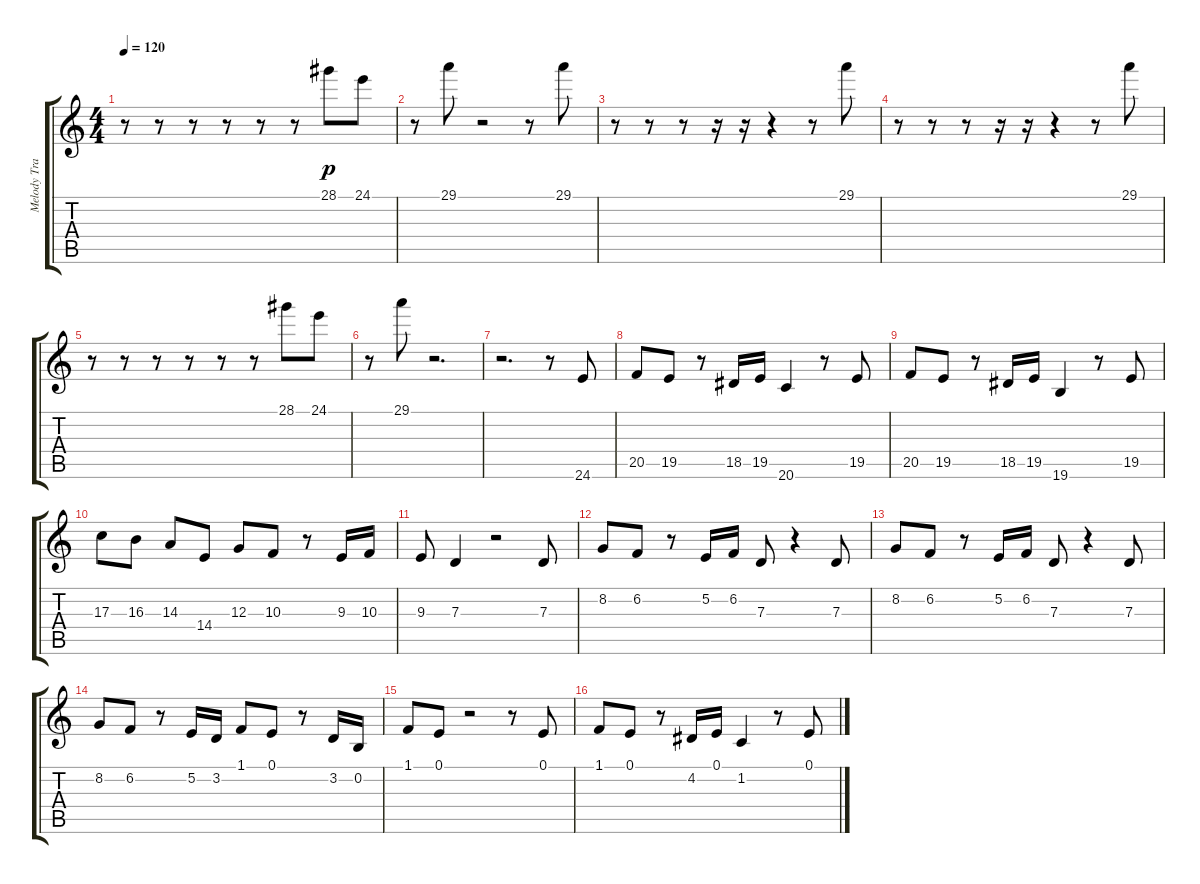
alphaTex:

\track ("Melody Track 1" "Melody Tra") {instrument whistle}
\staff {score tabs}
\tuning (E4 B3 G3 D3 A2 E2) {hide}
\ts (4 4)
\tempo 120
\clef g2
\ks c
r.8{dy p} r.8 r.8 r.8 r.8 r.8 28.1.8 24.1.8 |
r.8 29.1.8 r.2 r.8 29.1.8 |
r.8 r.8 r.8 r.16 r.16 r.4 r.8 29.1.8 |
r.8 r.8 r.8 r.16 r.16 r.4 r.8 29.1.8 |
r.8 r.8 r.8 r.8 r.8 r.8 28.1.8 24.1.8 |
r.8 29.1.8 r.2{d} |
r.2{d} r.8 24.6.8 |
20.5.8 19.5.8 r.8 18.5.16 19.5.16 20.6.4 r.8 19.5.8 |
20.5.8 19.5.8 r.8 18.5.16 19.5.16 19.6.4 r.8 19.5.8 |
17.3.8 16.3.8 14.3.8 14.4.8 12.3.8 10.3.8 r.8 9.3.16 10.3.16 |
9.3.8 7.3.4 r.2 7.3.8 |
8.2.8 6.2.8 r.8 5.2.16 6.2.16 7.3.8 r.4 7.3.8 |
8.2.8 6.2.8 r.8 5.2.16 6.2.16 7.3.8 r.4 7.3.8 |
8.2.8 6.2.8 r.8 5.2.16 3.2.16 1.1.8 0.1.8 r.8 3.2.16 0.2.16 |
1.1.8 0.1.8 r.2 r.8 0.1.8 |
1.1.8 0.1.8 r.8 4.2.16 0.1.16 1.2.4 r.8 0.1.8
